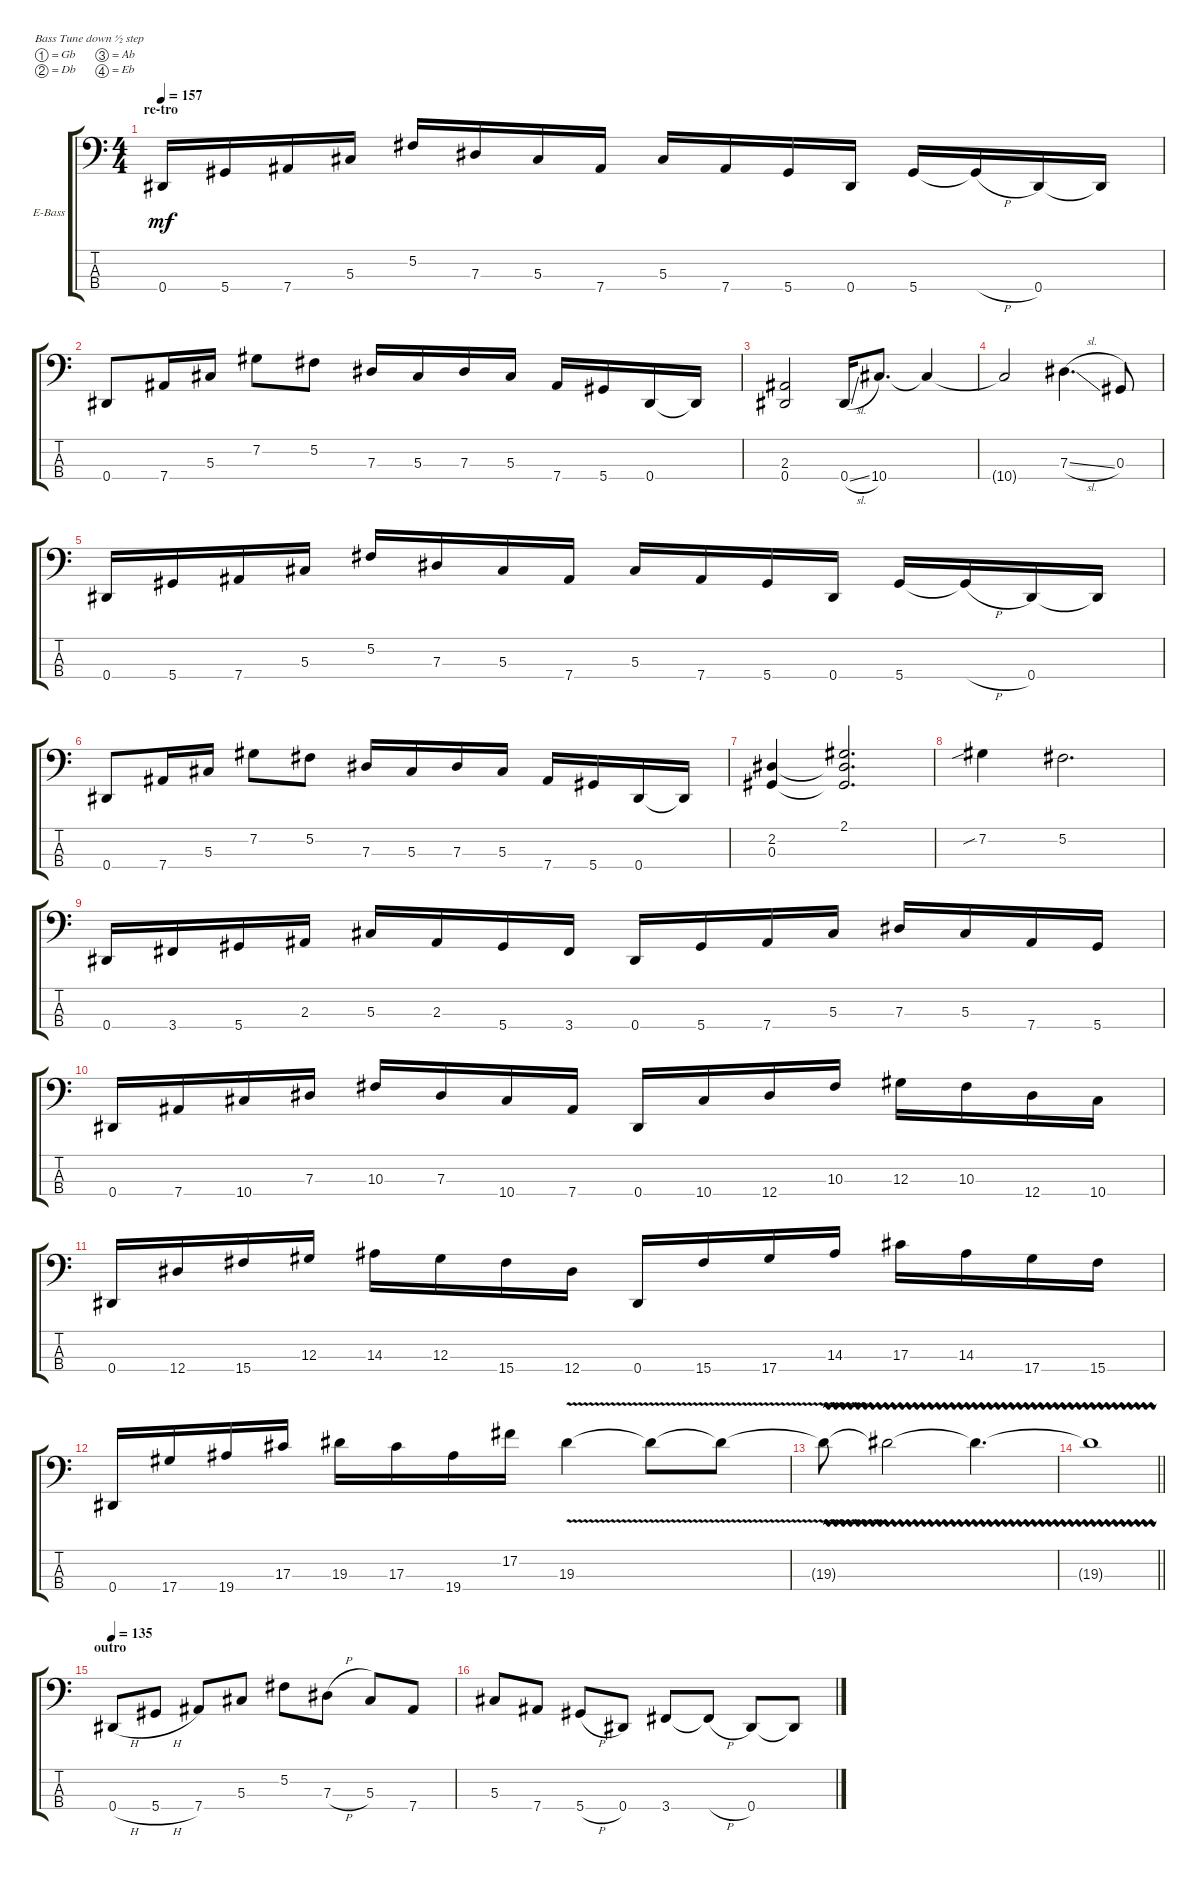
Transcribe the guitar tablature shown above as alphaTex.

\bracketExtendMode groupsimilarinstruments
\firstSystemTrackNameOrientation horizontal
\otherSystemsTrackNameOrientation horizontal
\track ("Electric Bass" "E-Bass") {instrument electricbassfinger}
\staff {score tabs}
\tuning (Gb2 Db2 Ab1 Eb1)
\ts (4 4)
\section ("" "re-tro")
\tempo 157
\clef f4
\ks c
0.4.16{dy mf} 5.4.16 7.4.16 5.3.16 5.2.16 7.3.16 5.3.16 7.4.16 5.3.16 7.4.16 5.4.16 0.4.16 5.4.16 5.4{h t}.16 0.4.16 0.4{t}.16 |
0.4.8 7.4.16 5.3.16 7.2.8 5.2.8 7.3.16 5.3.16 7.3.16 5.3.16 7.4.16 5.4.16 0.4.16 0.4{t}.16 |
(0.4 2.3).2 0.4{sl}.16 10.4.8{d} 10.4{t}.4 |
10.4{t}.2 7.3{sl}.4{d} 0.3.8 |
0.4.16 5.4.16 7.4.16 5.3.16 5.2.16 7.3.16 5.3.16 7.4.16 5.3.16 7.4.16 5.4.16 0.4.16 5.4.16 5.4{h t}.16 0.4.16 0.4{t}.16 |
0.4.8 7.4.16 5.3.16 7.2.8 5.2.8 7.3.16 5.3.16 7.3.16 5.3.16 7.4.16 5.4.16 0.4.16 0.4{t}.16 |
(0.3 2.2).4 (2.1 2.2{t} 0.3{t}).2{d} |
7.2{sib}.4 5.2.2{d} |
0.4.16 3.4.16 5.4.16 2.3.16 5.3.16 2.3.16 5.4.16 3.4.16 0.4.16 5.4.16 7.4.16 5.3.16 7.3.16 5.3.16 7.4.16 5.4.16 |
\scale
0.382716 0.4.16 7.4.16 10.4.16 7.3.16 10.3.16 7.3.16 10.4.16 7.4.16 0.4.16 10.4.16 12.4.16 10.3.16 12.3.16 10.3.16 12.4.16 10.4.16 |
\scale
0.340192 0.4.16 12.4.16 15.4.16 12.3.16 14.3.16 12.3.16 15.4.16 12.4.16 0.4.16 15.4.16 17.4.16 14.3.16 17.3.16 14.3.16 17.4.16 15.4.16 |
\scale
0.277092 0.4.16 17.4.16 19.4.16 17.3.16 19.3.16 17.3.16 19.4.16 17.2.16 19.3{v}.4 19.3{v t}.8 19.3{v t}.8 |
19.3{vw t}.8 19.3{vw t}.2 19.3{vw t}.4{d} |
\barLineRight lightlight
19.3{vw t}.1 |
\section ("" "outro")
\tempo 135
0.4{h}.8 5.4{h}.8 7.4.8 5.3.8 5.2.8 7.3{h}.8 5.3.8 7.4.8 |
5.3.8 7.4.8 5.4{h}.8 0.4.8 3.4.8 3.4{h t}.8 0.4.8 0.4{t}.8
